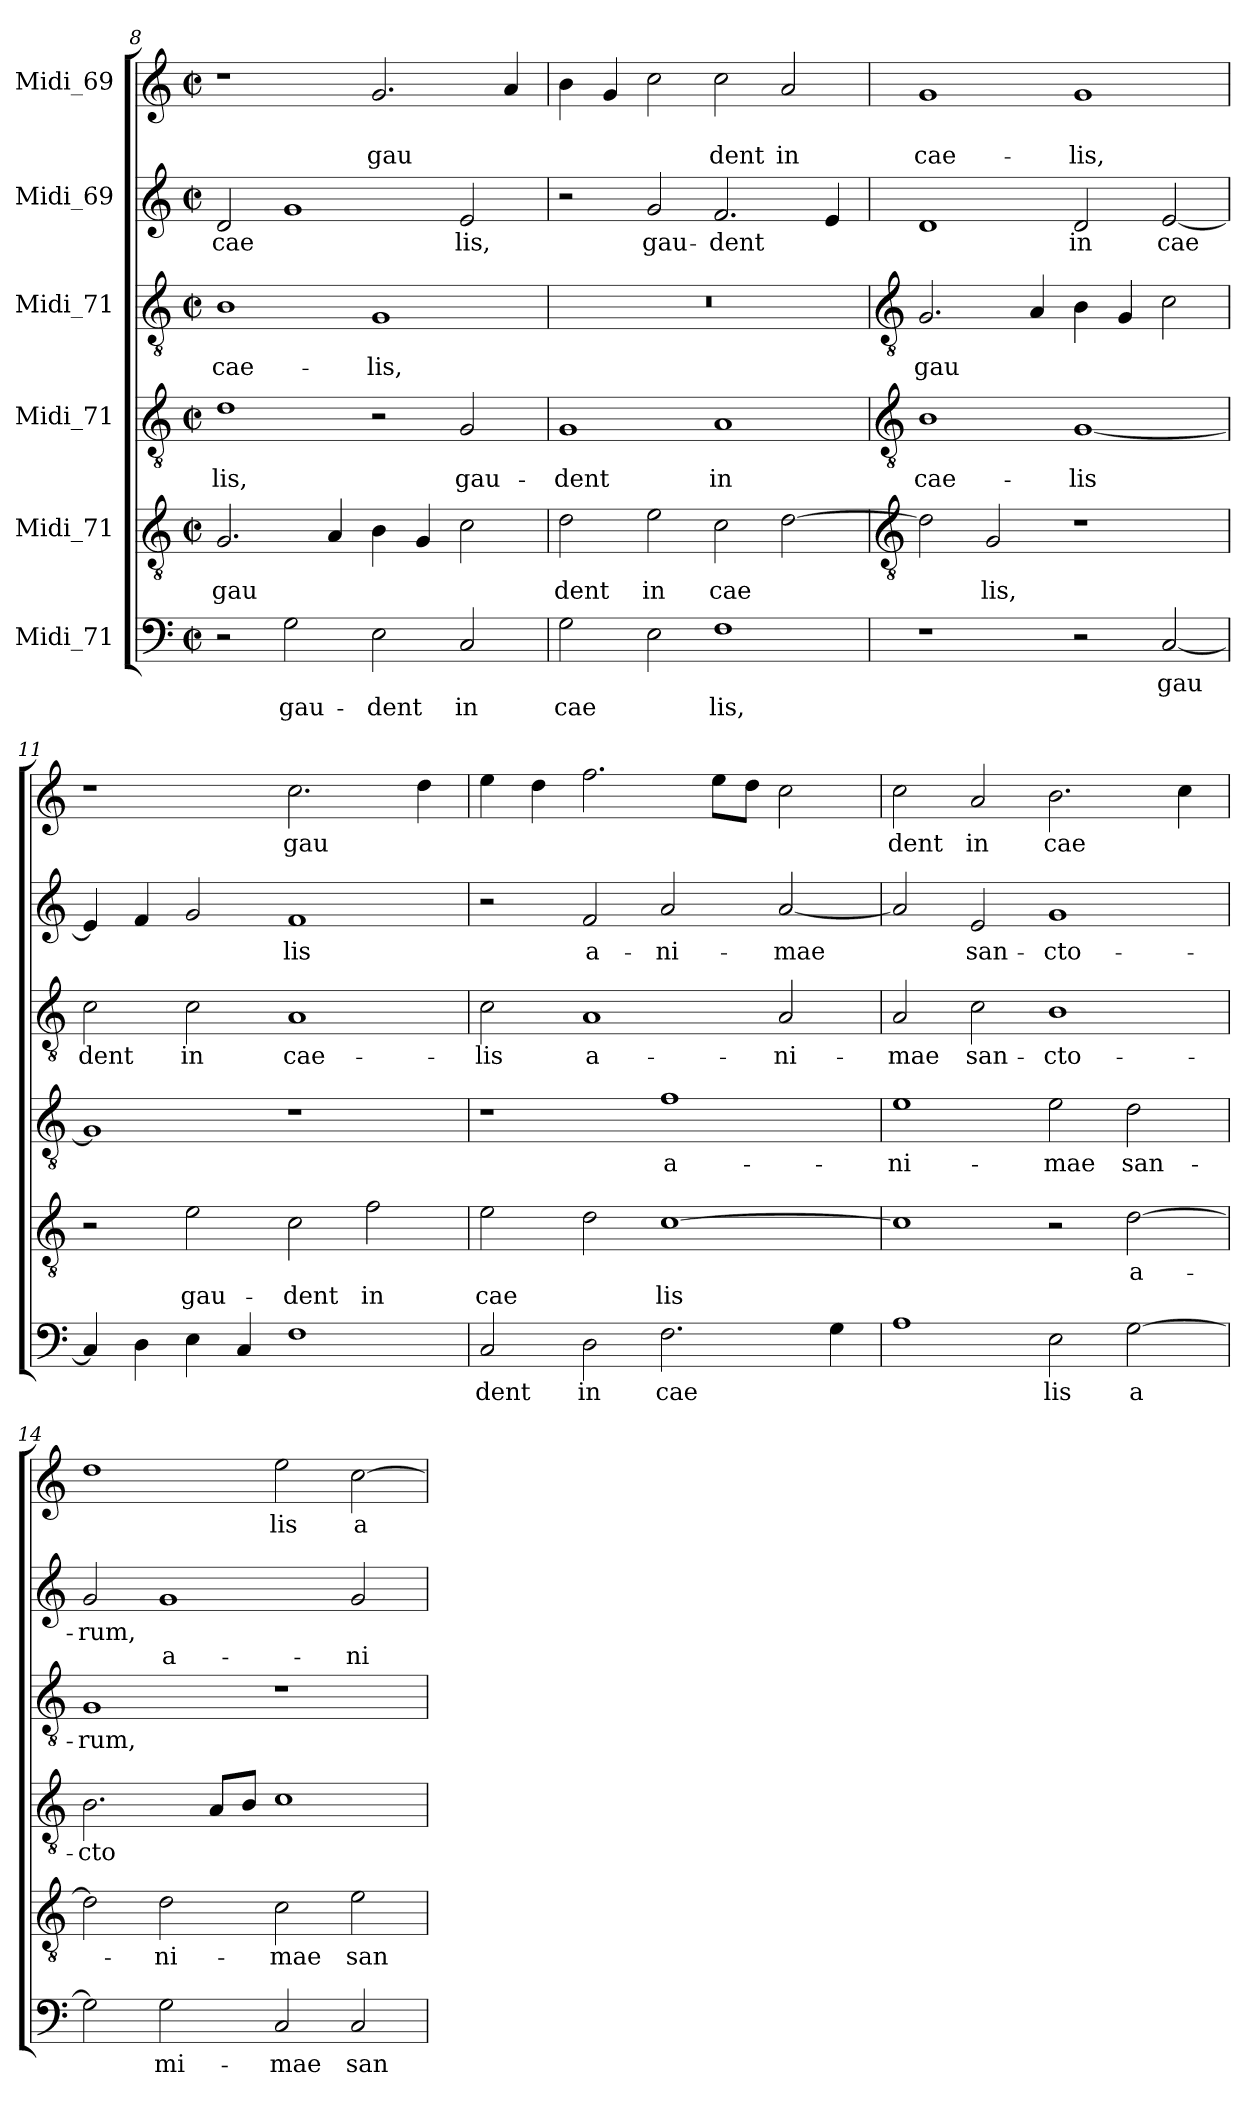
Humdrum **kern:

**kern	**text	**text	**kern	**text	**text	**kern	**text	**kern	**text	**kern	**text	**text	**kern	**text	**text
*part6	*part6	*part6	*part5	*part5	*part5	*part4	*part4	*part3	*part3	*part2	*part2	*part2	*part1	*part1	*part1
*staff6	*staff6	*staff6	*staff5	*staff5	*staff5	*staff4	*staff4	*staff3	*staff3	*staff2	*staff2	*staff2	*staff1	*staff1	*staff1
*I"Midi_71	*	*	*I"Midi_71	*	*	*I"Midi_71	*	*I"Midi_71	*	*I"Midi_69	*	*	*I"Midi_69	*	*
*clefF4	*	*	*clefGv2	*	*	*clefGv2	*	*clefGv2	*	*clefG2	*	*	*clefG2	*	*
*k[]	*	*	*k[]	*	*	*k[]	*	*k[]	*	*k[]	*	*	*k[]	*	*
*C:	*	*	*C:	*	*	*C:	*	*C:	*	*C:	*	*	*C:	*	*
*M4/2	*	*	*M4/2	*	*	*M4/2	*	*M4/2	*	*M4/2	*	*	*M4/2	*	*
*met(c|)	*	*	*met(c|)	*	*	*met(c|)	*	*met(c|)	*	*met(c|)	*	*	*met(c|)	*	*
=8	=8	=8	=8	=8	=8	=8	=8	=8	=8	=8	=8	=8	=8	=8	=8
!	!	!	!	!LO:LY:b	!	!	!LO:LY:b	!	!LO:LY:b	!	!LO:LY:b	!	!	!	!
2r	.	.	2.G	gau	.	1d	-lis,	1B	cae-	2d	cae	.	1r	.	.
!	!	!LO:LY:b	!	!	!	!	!	!	!	!	!	!	!	!	!
2G	.	gau-	.	.	.	.	.	.	.	1g	.	.	.	.	.
.	.	.	4A	.	.	.	.	.	.	.	.	.	.	.	.
!	!	!LO:LY:b	!	!	!	!	!	!	!LO:LY:b	!	!	!	!	!	!LO:LY:b
2E	.	-dent	4B	.	.	2r	.	1G	-lis,	.	.	.	2.g	.	gau
.	.	.	4G	.	.	.	.	.	.	.	.	.	.	.	.
!	!	!LO:LY:b	!	!	!	!	!LO:LY:b	!	!	!	!LO:LY:b	!	!	!	!
2C	.	in	2c	.	.	2G	gau-	.	.	2e	lis,	.	.	.	.
.	.	.	.	.	.	.	.	.	.	.	.	.	4a	.	.
=9	=9	=9	=9	=9	=9	=9	=9	=9	=9	=9	=9	=9	=9	=9	=9
!	!	!LO:LY:b	!	!LO:LY:b	!	!	!LO:LY:b	!	!	!	!	!	!	!	!
2G	.	cae	2d	dent	.	1G	-dent	0r	.	2r	.	.	4b	.	.
.	.	.	.	.	.	.	.	.	.	.	.	.	4g	.	.
!	!	!	!	!LO:LY:b	!	!	!	!	!	!	!LO:LY:b	!	!	!	!
2E	.	.	2e	in	.	.	.	.	.	2g	gau-	.	2cc	.	.
!	!	!LO:LY:b	!	!LO:LY:b	!	!	!LO:LY:b	!	!	!	!LO:LY:b	!	!	!	!LO:LY:b
1F	.	lis,	2c	cae	.	1A	in	.	.	2.f	-dent	.	2cc	.	dent
!	!	!	!	!	!	!	!	!	!	!	!	!	!	!	!LO:LY:b
.	.	.	[2d	.	.	.	.	.	.	.	.	.	2a	.	in
.	.	.	.	.	.	.	.	.	.	4e	.	.	.	.	.
!!LO:LB:g=z
=10	=10	=10	=10	=10	=10	=10	=10	=10	=10	=10	=10	=10	=10	=10	=10
*	*	*	*clefGv2	*	*	*clefGv2	*	*clefGv2	*	*	*	*	*	*	*
!	!	!	!	!	!	!	!LO:LY:b	!	!LO:LY:b	!	!	!	!	!	!LO:LY:b
1r	.	.	2d]	.	.	1B	cae-	2.G	gau	1d	.	.	1g	.	cae-
!	!	!	!	!LO:LY:b	!	!	!	!	!	!	!	!	!	!	!
.	.	.	2G	lis,	.	.	.	.	.	.	.	.	.	.	.
.	.	.	.	.	.	.	.	4A	.	.	.	.	.	.	.
!	!	!	!	!	!	!	!LO:LY:b	!	!	!	!LO:LY:b	!	!	!	!LO:LY:b
2r	.	.	1r	.	.	[1G	-lis	4B	.	2d	in	.	1g	.	-lis,
.	.	.	.	.	.	.	.	4G	.	.	.	.	.	.	.
!	!LO:LY:b	!	!	!	!	!	!	!	!	!	!LO:LY:b	!	!	!	!
[2C	gau	.	.	.	.	.	.	2c	.	[2e	cae	.	.	.	.
=11	=11	=11	=11	=11	=11	=11	=11	=11	=11	=11	=11	=11	=11	=11	=11
!	!	!	!	!	!	!	!	!	!LO:LY:b	!	!	!	!	!	!
4C]	.	.	2r	.	.	1G]	.	2c	dent	4e]	.	.	1r	.	.
4D	.	.	.	.	.	.	.	.	.	4f	.	.	.	.	.
!	!	!	!	!	!LO:LY:b	!	!	!	!LO:LY:b	!	!	!	!	!	!
4E	.	.	2e	.	gau-	.	.	2c	in	2g	.	.	.	.	.
4C	.	.	.	.	.	.	.	.	.	.	.	.	.	.	.
!	!	!	!	!	!LO:LY:b	!	!	!	!LO:LY:b	!	!LO:LY:b	!	!	!LO:LY:b	!
1F	.	.	2c	.	-dent	1r	.	1A	cae-	1f	lis	.	2.cc	gau	.
!	!	!	!	!	!LO:LY:b	!	!	!	!	!	!	!	!	!	!
.	.	.	2f	.	in	.	.	.	.	.	.	.	.	.	.
.	.	.	.	.	.	.	.	.	.	.	.	.	4dd	.	.
=12	=12	=12	=12	=12	=12	=12	=12	=12	=12	=12	=12	=12	=12	=12	=12
!	!LO:LY:b	!	!	!	!LO:LY:b	!	!	!	!LO:LY:b	!	!	!	!	!	!
2C	dent	.	2e	.	cae	1r	.	2c	-lis	2r	.	.	4ee	.	.
.	.	.	.	.	.	.	.	.	.	.	.	.	4dd	.	.
!	!LO:LY:b	!	!	!	!	!	!	!	!LO:LY:b	!	!LO:LY:b	!	!	!	!
2D	in	.	2d	.	.	.	.	1A	a-	2f	a-	.	2.ff	.	.
!	!LO:LY:b	!	!	!	!LO:LY:b	!	!LO:LY:b	!	!	!	!LO:LY:b	!	!	!	!
2.F	cae	.	[1c	.	lis	1f	a-	.	.	2a	-ni-	.	.	.	.
.	.	.	.	.	.	.	.	.	.	.	.	.	8eeL	.	.
.	.	.	.	.	.	.	.	.	.	.	.	.	8ddJ	.	.
!	!	!	!	!	!	!	!	!	!LO:LY:b	!	!LO:LY:b	!	!	!	!
.	.	.	.	.	.	.	.	2A	-ni-	[2a	-mae	.	2cc	.	.
4G	.	.	.	.	.	.	.	.	.	.	.	.	.	.	.
=13	=13	=13	=13	=13	=13	=13	=13	=13	=13	=13	=13	=13	=13	=13	=13
!	!	!	!	!	!	!	!LO:LY:b	!	!LO:LY:b	!	!	!	!	!LO:LY:b	!
1A	.	.	1c]	.	.	1e	-ni-	2A	-mae	2a]	.	.	2cc	dent	.
!	!	!	!	!	!	!	!	!	!LO:LY:b	!	!LO:LY:b	!	!	!LO:LY:b	!
.	.	.	.	.	.	.	.	2c	san-	2e	san-	.	2a	in	.
!	!LO:LY:b	!	!	!	!	!	!LO:LY:b	!	!LO:LY:b	!	!LO:LY:b	!	!	!LO:LY:b	!
2E	lis	.	2r	.	.	2e	-mae	1B	-cto-	1g	-cto-	.	2.b	cae	.
!	!LO:LY:b	!	!	!LO:LY:b	!	!	!LO:LY:b	!	!	!	!	!	!	!	!
[2G	a	.	[2d	a-	.	2d	san-	.	.	.	.	.	.	.	.
.	.	.	.	.	.	.	.	.	.	.	.	.	4cc	.	.
=14	=14	=14	=14	=14	=14	=14	=14	=14	=14	=14	=14	=14	=14	=14	=14
!	!	!	!	!	!	!	!LO:LY:b	!	!LO:LY:b	!	!LO:LY:b	!	!	!	!
2G]	.	.	2d]	.	.	2.B	-cto	1G	-rum,	2g	-rum,	.	1dd	.	.
!	!LO:LY:b	!	!	!LO:LY:b	!	!	!	!	!	!	!	!LO:LY:b	!	!	!
2G	mi-	.	2d	-ni-	.	.	.	.	.	1g	.	a-	.	.	.
.	.	.	.	.	.	8AL	.	.	.	.	.	.	.	.	.
.	.	.	.	.	.	8BJ	.	.	.	.	.	.	.	.	.
!	!LO:LY:b	!	!	!LO:LY:b	!	!	!	!	!	!	!	!	!	!LO:LY:b	!
2C	-mae	.	2c	-mae	.	1c	.	1r	.	.	.	.	2ee	lis	.
!	!LO:LY:b	!	!	!LO:LY:b	!	!	!	!	!	!	!	!LO:LY:b	!	!LO:LY:b	!
2C	san-	.	2e	san-	.	.	.	.	.	2g	.	-ni-	[2cc	a	.
=	=	=	=	=	=	=	=	=	=	=	=	=	=	=	=
*-	*-	*-	*-	*-	*-	*-	*-	*-	*-	*-	*-	*-	*-	*-	*-
